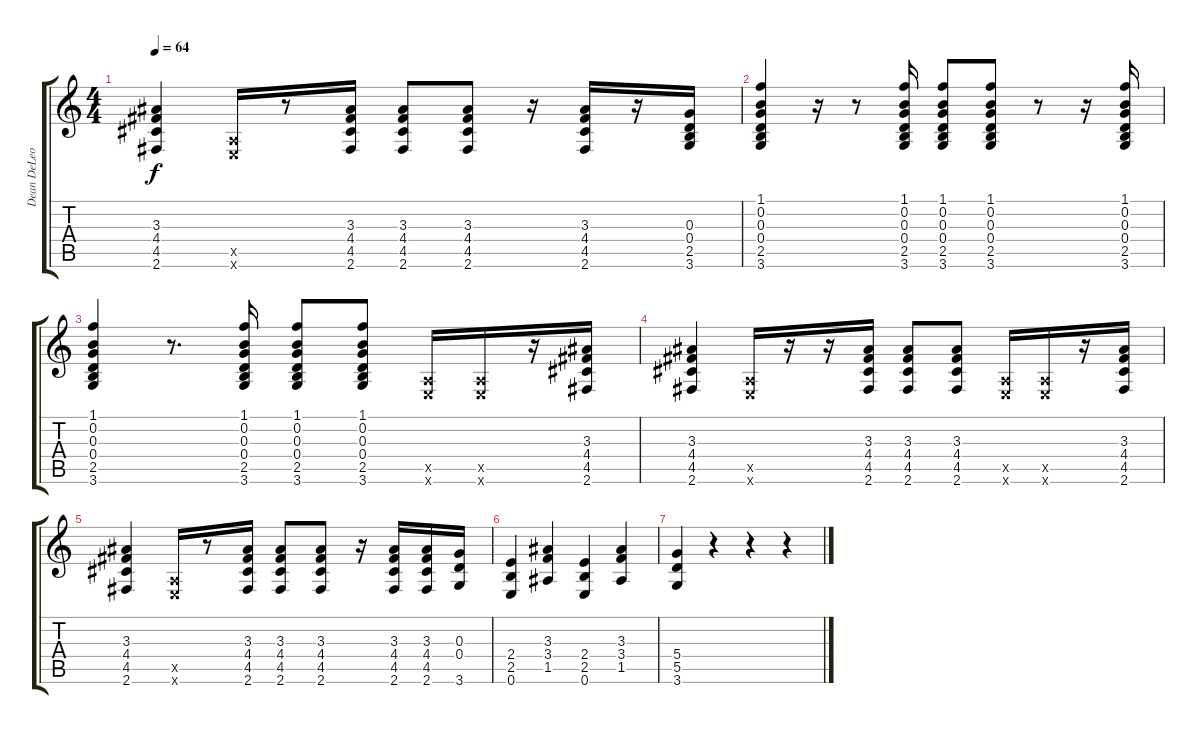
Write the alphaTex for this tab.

\track ("Dean DeLeo - Rhythm Guitar" "Dean DeLeo") {instrument distortionguitar}
\staff {score tabs}
\tuning (E4 B3 G3 D3 A2 E2) {hide}
\ts (4 4)
\tempo 64
\clef g2
\ks c
(3.3 4.4 4.5 2.6).4{dy f} (0.5{x} 0.6{x}).16 r.8 (3.3 4.4 4.5 2.6).16 (3.3 4.4 4.5 2.6).8 (3.3 4.4 4.5 2.6).8 r.16 (3.3 4.4 4.5 2.6).16 r.16 (0.3 0.4 2.5 3.6).16 |
(1.1 0.2 0.3 0.4 2.5 3.6).4 r.16 r.8 (1.1 0.2 0.3 0.4 2.5 3.6).16 (1.1 0.2 0.3 0.4 2.5 3.6).8 (1.1 0.2 0.3 0.4 2.5 3.6).8 r.8 r.16 (1.1 0.2 0.3 0.4 2.5 3.6).16 |
(1.1 0.2 0.3 0.4 2.5 3.6).4 r.8{d} (1.1 0.2 0.3 0.4 2.5 3.6).16 (1.1 0.2 0.3 0.4 2.5 3.6).8 (1.1 0.2 0.3 0.4 2.5 3.6).8 (0.5{x} 0.6{x}).16 (0.5{x} 0.6{x}).16 r.16 (3.3 4.4 4.5 2.6).16 |
(3.3 4.4 4.5 2.6).4 (0.5{x} 0.6{x}).16 r.16 r.16 (3.3 4.4 4.5 2.6).16 (3.3 4.4 4.5 2.6).8 (3.3 4.4 4.5 2.6).8 (0.5{x} 0.6{x}).16 (0.5{x} 0.6{x}).16 r.16 (3.3 4.4 4.5 2.6).16 |
(3.3 4.4 4.5 2.6).4 (0.5{x} 0.6{x}).16 r.8 (3.3 4.4 4.5 2.6).16 (3.3 4.4 4.5 2.6).8 (3.3 4.4 4.5 2.6).8 r.16 (3.3 4.4 4.5 2.6).16 (3.3 4.4 4.5 2.6).16 (0.3 0.4 3.6).16 |
(2.4 2.5 0.6).4 (3.3 3.4 1.5).4 (2.4 2.5 0.6).4 (3.3 3.4 1.5).4 |
(5.4 5.5 3.6).4 r.4 r.4 r.4
